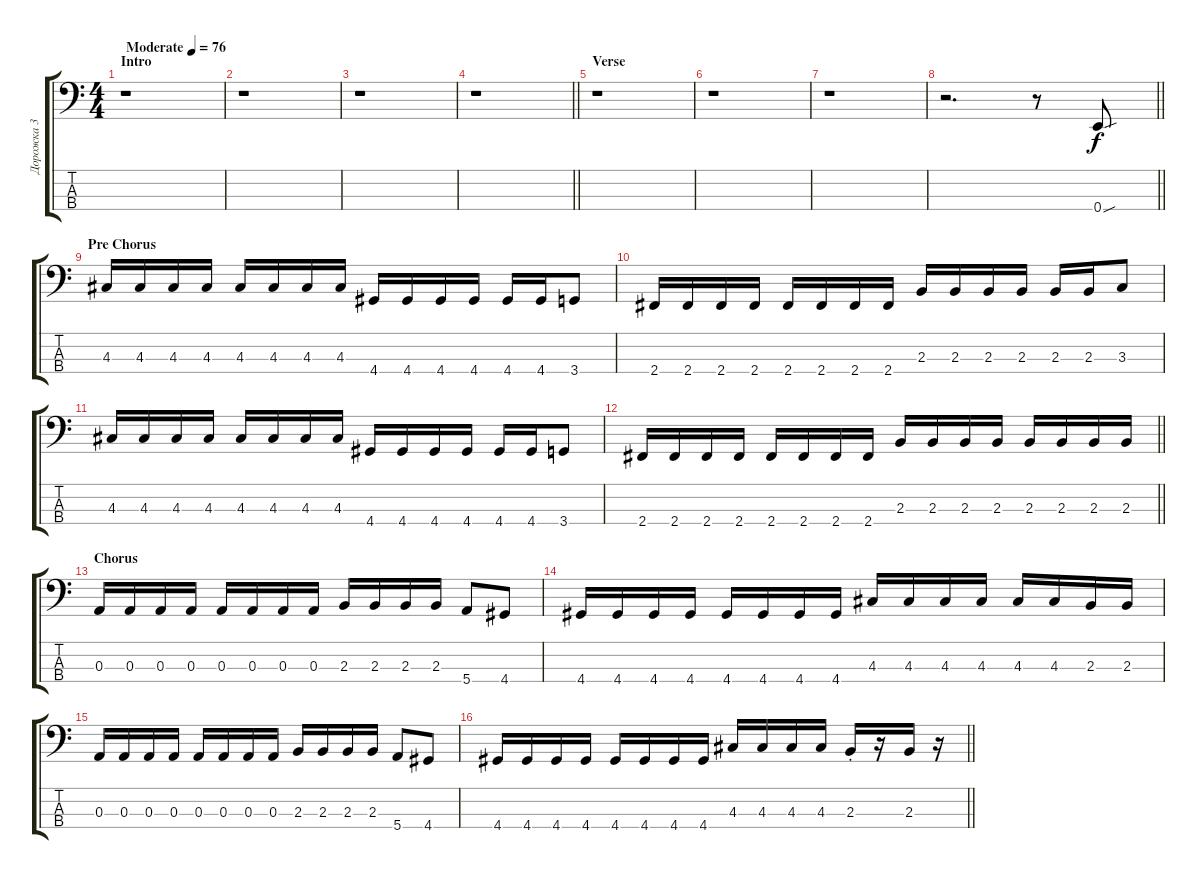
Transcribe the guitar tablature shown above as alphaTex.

\track ("Дорожка 3" "Дорожка 3") {instrument electricbassfinger}
\staff {score tabs}
\tuning (G2 D2 A1 E1) {hide}
\ts (4 4)
\section ("" "Intro")
\tempo (76 "Moderate")
\clef f4
\ks c
r.1{dy f instrument electricbassfinger} |
r.1 |
r.1 |
\barLineRight lightlight
r.1 |
\section ("" "Verse")
r.1 |
r.1 |
r.1 |
\barLineRight lightlight
r.2{d} r.8 0.4{sou}.8 |
\section ("" "Pre Chorus")
4.3.16 4.3.16 4.3.16 4.3.16 4.3.16 4.3.16 4.3.16 4.3.16 4.4.16 4.4.16 4.4.16 4.4.16 4.4.16 4.4.16 3.4.8 |
2.4.16 2.4.16 2.4.16 2.4.16 2.4.16 2.4.16 2.4.16 2.4.16 2.3.16 2.3.16 2.3.16 2.3.16 2.3.16 2.3.16 3.3.8 |
4.3.16 4.3.16 4.3.16 4.3.16 4.3.16 4.3.16 4.3.16 4.3.16 4.4.16 4.4.16 4.4.16 4.4.16 4.4.16 4.4.16 3.4.8 |
\barLineRight lightlight
2.4.16 2.4.16 2.4.16 2.4.16 2.4.16 2.4.16 2.4.16 2.4.16 2.3.16 2.3.16 2.3.16 2.3.16 2.3.16 2.3.16 2.3.16 2.3.16 |
\section ("" "Chorus")
0.3.16 0.3.16 0.3.16 0.3.16 0.3.16 0.3.16 0.3.16 0.3.16 2.3.16 2.3.16 2.3.16 2.3.16 5.4.8 4.4.8 |
4.4.16 4.4.16 4.4.16 4.4.16 4.4.16 4.4.16 4.4.16 4.4.16 4.3.16 4.3.16 4.3.16 4.3.16 4.3.16 4.3.16 2.3.16 2.3.16 |
0.3.16 0.3.16 0.3.16 0.3.16 0.3.16 0.3.16 0.3.16 0.3.16 2.3.16 2.3.16 2.3.16 2.3.16 5.4.8 4.4.8 |
\barLineRight lightlight
4.4.16 4.4.16 4.4.16 4.4.16 4.4.16 4.4.16 4.4.16 4.4.16 4.3.16 4.3.16 4.3.16 4.3.16 2.3{st}.16 r.16 2.3.16 r.16
